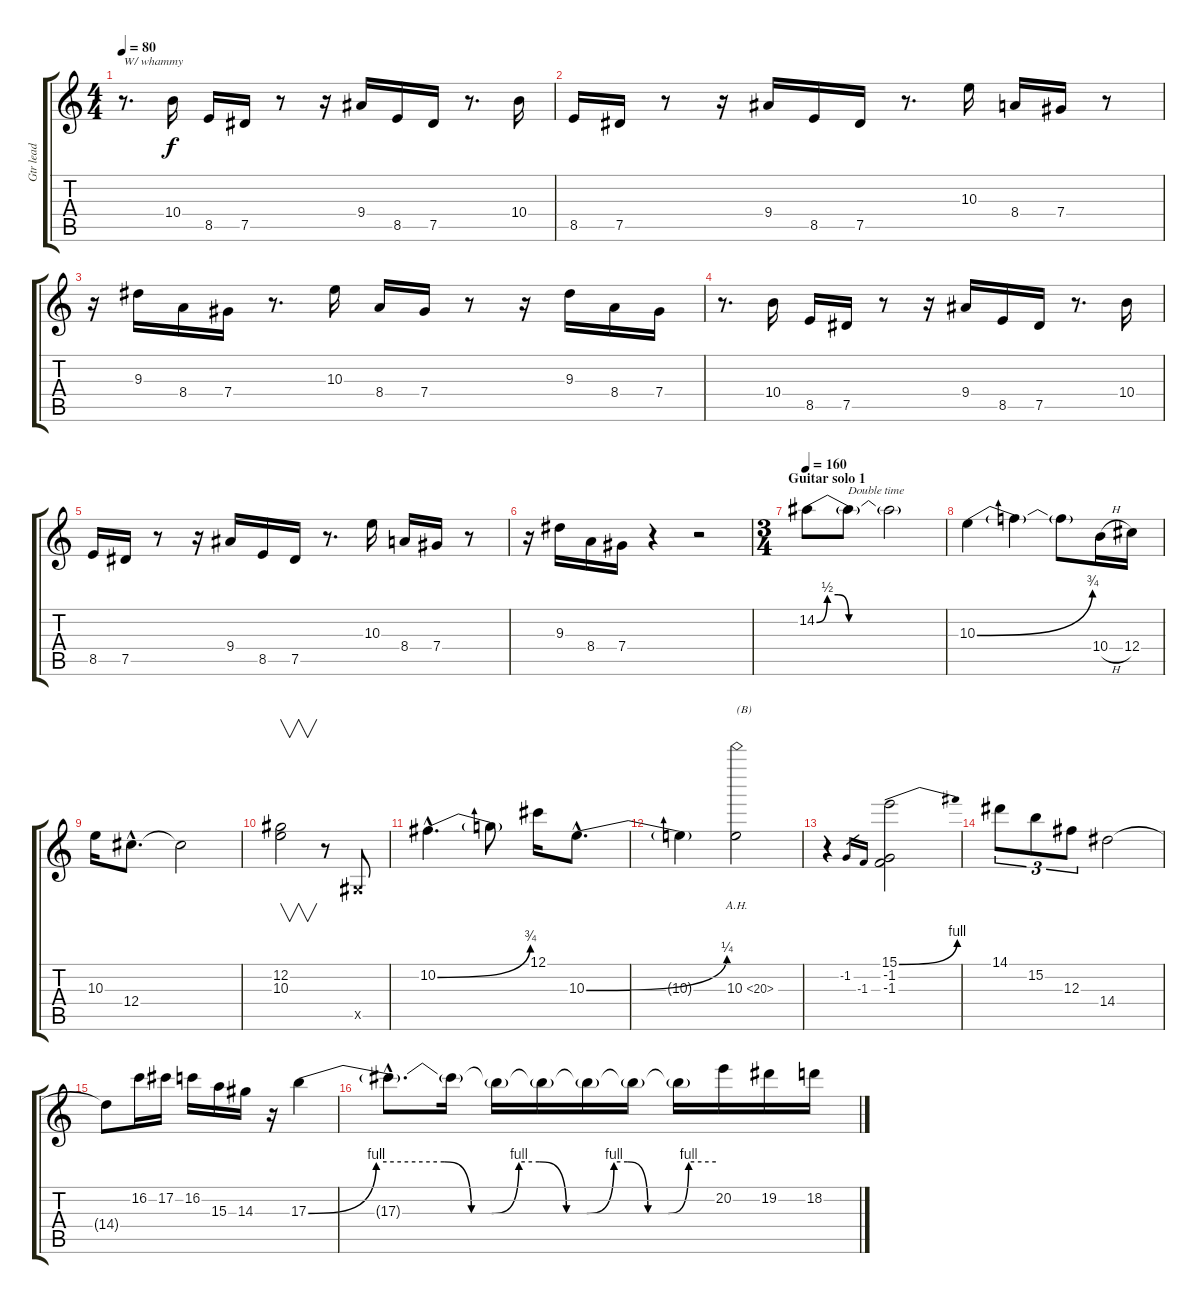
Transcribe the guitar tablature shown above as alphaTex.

\track ("Gtr lead" "Gtr lead") {instrument overdrivenguitar}
\staff {score tabs}
\tuning (Db4 Ab3 Gb3 Db3 Ab2 Db2) {hide}
\ts (4 4)
\tempo 80
\clef g2
\ks c
r.8{d txt "W/ whammy" dy f volume 16} 10.4.16 8.5.16 7.5.16 r.8 r.16 9.4.16 8.5.16 7.5.16 r.8{d} 10.4.16 |
8.5.16 7.5.16 r.8 r.16 9.4.16 8.5.16 7.5.16 r.8{d} 10.3.16 8.4.16 7.4.16 r.8 |
r.16 9.3.16 8.4.16 7.4.16 r.8{d} 10.3.16 8.4.16 7.4.16 r.8 r.16 9.3.16 8.4.16 7.4.16 |
r.8{d} 10.4.16 8.5.16 7.5.16 r.8 r.16 9.4.16 8.5.16 7.5.16 r.8{d} 10.4.16 |
8.5.16 7.5.16 r.8 r.16 9.4.16 8.5.16 7.5.16 r.8{d} 10.3.16 8.4.16 7.4.16 r.8 |
r.16 9.3.16 8.4.16 7.4.16 r.4 r.2 |
\ts (3 4)
\section ("" "Guitar solo 1")
\tempo 160
14.2{be (custom 0 0 5 2 10 2 15 0 60 0)}.8 14.2{t}.8{txt "Double time"} 14.2{t}.2 |
10.3{be (bend 0 0 60 3)}.4 10.3{t}.4 10.3{t}.8 10.4{h}.16 12.4.16 |
10.3.16 12.4{hac}.8{d} 12.4{t}.2 |
(12.2 10.3).2{v} r.8 0.5{x}.8 |
10.2{be (bend 0 0 60 3) hac}.4{d} 10.2{t}.8 12.1.16 10.3{be (bend 0 0 60 1) hac}.8{d} |
10.3{t}.4 10.3{ah 10}.2{txt "(B)"} |
r.4 -1.2.16{gr} -1.3.16{gr} (15.1{be (bend 0 0 60 4)} -1.2 -1.3).2 |
14.1.8{tu (3 2)} 15.2.8{tu (3 2)} 12.3.8{tu (3 2)} 14.4.2 |
14.4{t}.8 16.2.16 17.2.16 16.2.16 15.3.16 14.3.16 r.16 17.3{be (custom 0 0 10 4 20 4 24 0 27 0 31 4 34 4 38 0 41 0 45 4 47 4 50 0 53 0 56 4 60 4)}.4 |
17.3{hac t}.8{d} 17.3{t}.16 17.3{t}.16 17.3{t}.16 17.3{t}.16 17.3{t}.16 17.3{t}.16 20.2.16 19.2.16 18.2.16
